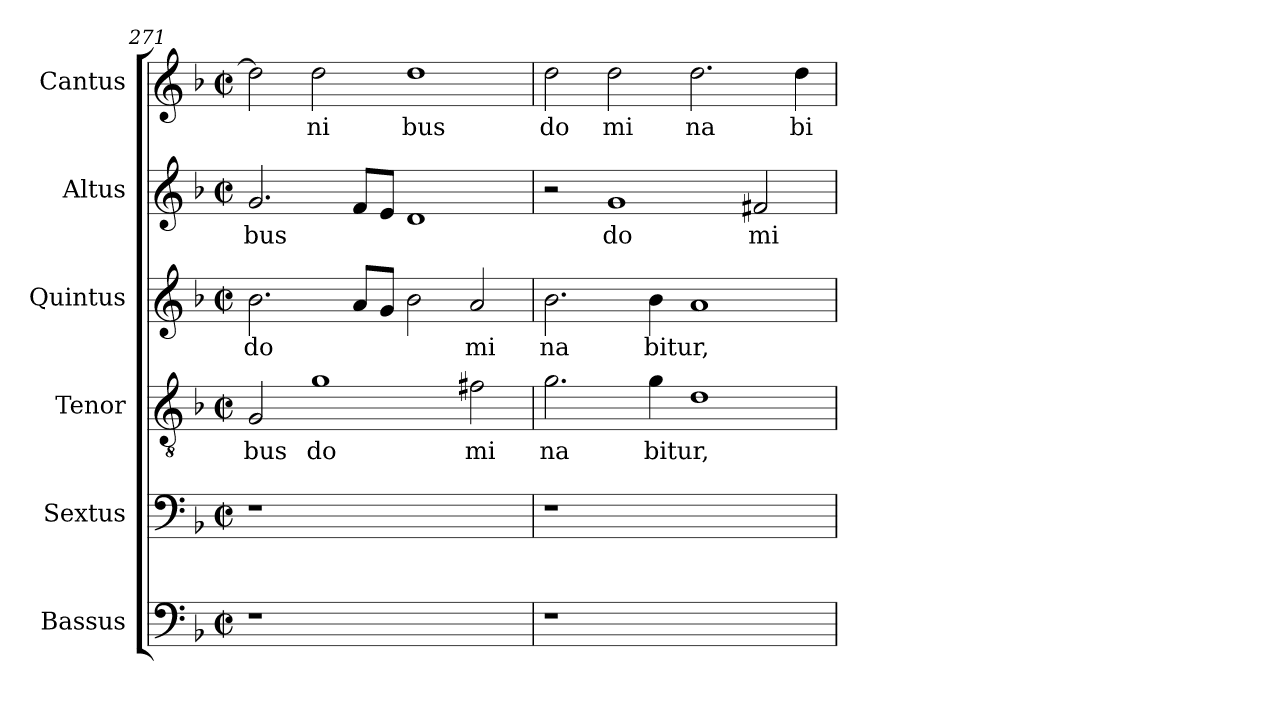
**kern	**kern	**kern	**text	**kern	**text	**kern	**text	**kern	**text
*part6	*part5	*part4	*part4	*part3	*part3	*part2	*part2	*part1	*part1
*staff6	*staff5	*staff4	*staff4	*staff3	*staff3	*staff2	*staff2	*staff1	*staff1
*I"Bassus	*I"Sextus	*I"Tenor	*	*I"Quintus	*	*I"Altus	*	*I"Cantus	*
*I'Bassus	*I'Sextus	*I'Tenor	*	*I'Quintus	*	*I'Altus	*	*I'Cantus	*
!!LO:LB:g=z
*clefF4	*clefF4	*clefGv2	*	*clefG2	*	*clefG2	*	*clefG2	*
*k[b-]	*k[b-]	*k[b-]	*	*k[b-]	*	*k[b-]	*	*k[b-]	*
*F:	*F:	*F:	*	*F:	*	*F:	*	*F:	*
*M2/2	*M2/2	*M2/2	*	*M2/2	*	*M2/2	*	*M2/2	*
*met(c|)	*met(c|)	*met(c|)	*	*met(c|)	*	*met(c|)	*	*met(c|)	*
=271	=271	=271	=271	=271	=271	=271	=271	=271	=271
!	!	!	!LO:LY:b:cj	!	!LO:LY:b:cj	!	!LO:LY:b:cj	!	!LO:LY:b:cj
1r	1r	2G/	-bus	2.b-\	do	2.g/	bus	2dd\]	.
!	!	!	!LO:LY:b:cj	!	!	!	!	!	!LO:LY:b:cj
.	.	1g	do	.	.	.	.	2dd\	ni
!	!	!	!	!	!LO:LY:b:cj	!	!LO:LY:b:cj	!	!
.	.	.	.	8a/L	.	8f/L	.	.	.
!	!	!	!	!	!LO:LY:b:cj	!	!LO:LY:b:cj	!	!
.	.	.	.	8g/J	.	8e/J	.	.	.
!	!	!	!	!	!LO:LY:b:cj	!	!LO:LY:b:cj	!	!LO:LY:b:cj
1ryy	1ryy	.	.	2b-\	.	1d	.	1dd	bus
!	!	!	!LO:LY:b:cj	!	!LO:LY:b:cj	!	!	!	!
.	.	2f#X\	mi	2a/	mi	.	.	.	.
=272	=272	=272	=272	=272	=272	=272	=272	=272	=272
!	!	!	!LO:LY:b:cj	!	!LO:LY:b:cj	!	!	!	!LO:LY:b:cj
1r	1r	2.g\	na	2.b-\	na	2r	.	2dd\	do
!	!	!	!	!	!	!	!LO:LY:b:cj	!	!LO:LY:b:cj
.	.	.	.	.	.	1g	do	2dd\	mi
!	!	!	!LO:LY:b:cj	!	!LO:LY:b:cj	!	!	!	!
.	.	4g\	bitur,	4b-\	bitur,	.	.	.	.
!	!	!	!LO:LY:b:cj	!	!LO:LY:b:cj	!	!	!	!LO:LY:b:cj
1ryy	1ryy	1d	.	1a	.	.	.	2.dd\	na
!	!	!	!	!	!	!	!LO:LY:b:cj	!	!
.	.	.	.	.	.	2f#X/	mi	.	.
!	!	!	!	!	!	!	!	!	!LO:LY:b:cj
.	.	.	.	.	.	.	.	4dd\	bi
=	=	=	=	=	=	=	=	=	=
*-	*-	*-	*-	*-	*-	*-	*-	*-	*-
